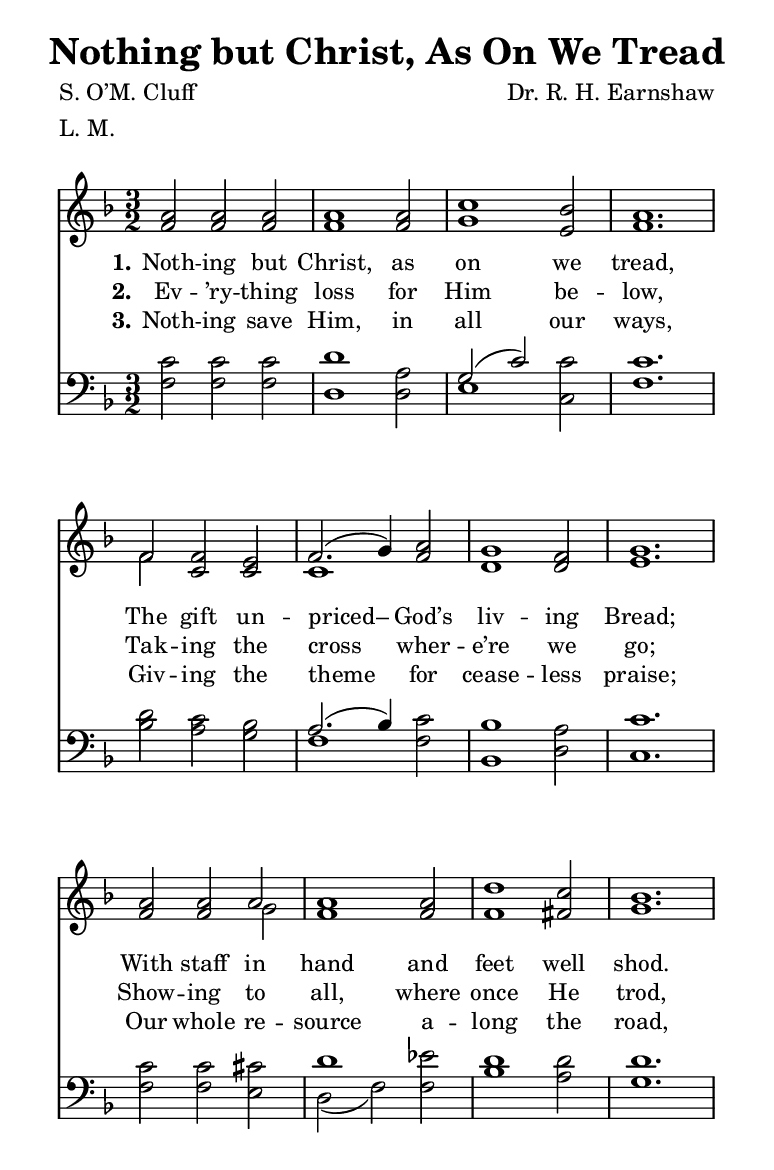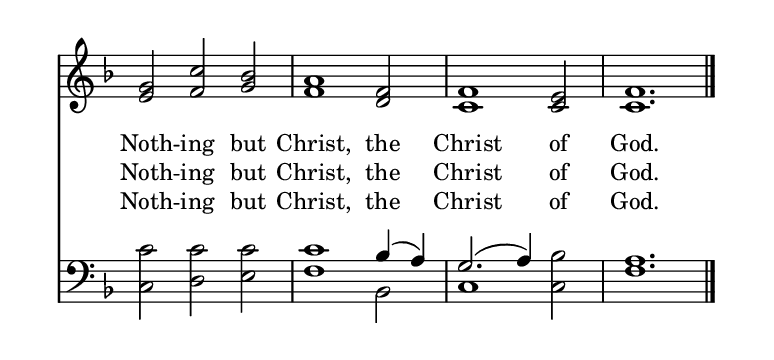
\include "common/global.ily"
\paper {
  \include "common/paper.ily"
  ragged-last-bottom = ##t
  systems-per-page = ##f
}

\header{
  hymnnumber = "179"
  title = "Nothing but Christ, As On We Tread"
  tunename = "Arizona"
  meter = "L. M."
  poet = "S. O’M. Cluff"
  composer = "Dr. R. H. Earnshaw"
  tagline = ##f
}

global = {
  \include "common/overrides.ily"
  \override Staff.TimeSignature.style = #'numbered
  \time 3/2
  \override Score.MetronomeMark.transparent = ##t % hide all fermata changes too
  \tempo 2=100
  \key f \major
  \autoBeamOff
}

notesSoprano = {
\global
\relative c'' {

  a2 a a | a1 a2 | c1 bes2 | a1. |
  f2 f e | f2.( g4) a2 | g1 f2 | g1. |
  a2 a a | a1 a2 | d1 c2 | bes1. |
  g2 c bes | a1 f2 | f1 e2 | f1. |

  \bar "|."

}
}

notesAlto = {
\global
\relative e' {

  f2 f f | f1 f2 | g1 e2 | f1. |
  f2 c c | c1 f2 | d1 d2 | e1. |
  f2 f g | f1 f2 | f1 fis2 | g1. |
  e2 f g | f1 d2 | c1 c2 | c1. |

}
}

notesTenor = {
\global
\relative a {

  c2 c c | d1 a2 | g( c) c | c1. |
  d2 c bes | a2.( bes4) c2 | bes1 a2 | c1. |
  c2 c cis | d1 ees2 | d1 d2 | d1. |
  c2 c c | c1 bes4( a) | g2.( a4) bes2 | a1. |

}
}

notesBass = {
\global
\relative f {

  f2 f f | d1 d2 | e1 c2 | f1. |
  bes2 a g | f1 f2 | bes,1 d2 | c1. |
  f2 f e | d( f) f | bes1 a2 | g1. |
  c,2 d e | f1 bes,2 | c1 c2 | f1. |

}
}

wordsA = \lyricmode {
\set stanza = "1."

Noth -- ing but Christ, as on we tread,
The gift un -- priced– God’s liv -- ing Bread;
With staff in hand and feet well shod.
Noth -- ing but Christ, the Christ of God.

}

wordsB = \lyricmode {
\set stanza = "2."

Ev -- ’ry -- thing loss for Him be -- low,
Tak -- ing the cross wher -- e’re we go;
Show -- ing to all, where once He trod,
Noth -- ing but Christ, the Christ of God.

}

wordsC = \lyricmode {
\set stanza = "3."

Noth -- ing save Him, in all our ways,
Giv -- ing the theme for cease -- less praise;
Our whole re -- source a -- long the road,
Noth -- ing but Christ, the Christ of God.

}

\score {
  \context ChoirStaff <<
    \context Staff = upper <<
      \set Staff.autoBeaming = ##f
      \set ChoirStaff.systemStartDelimiter = #'SystemStartBar
      \set ChoirStaff.printPartCombineTexts = ##f
      \partcombine #'(2 . 9) \notesSoprano \notesAlto
      \context NullVoice = sopranos { \voiceOne << \notesSoprano >> }
      \context NullVoice = altos { \voiceTwo << \notesAlto >> }
      \context Lyrics = one   \lyricsto sopranos \wordsA
      \context Lyrics = two   \lyricsto sopranos \wordsB
      \context Lyrics = three \lyricsto sopranos \wordsC
    >>
    \context Staff = men <<
      \set Staff.autoBeaming = ##f
      \clef bass
      \set ChoirStaff.printPartCombineTexts = ##f
      \partcombine #'(2 . 9) \notesTenor \notesBass
      \context NullVoice = tenors { \voiceOne << \notesTenor >> }
      \context NullVoice = basses { \voiceTwo << \notesBass >> }
    >>
  >>
  \layout {
    \include "common/layout.ily"
  }
  \midi{
    \include "common/midi.ily"
  }
}

\version "2.19.49"  % necessary for upgrading to future LilyPond versions.

% vi:set et ts=2 sw=2 ai nocindent syntax=lilypond:
